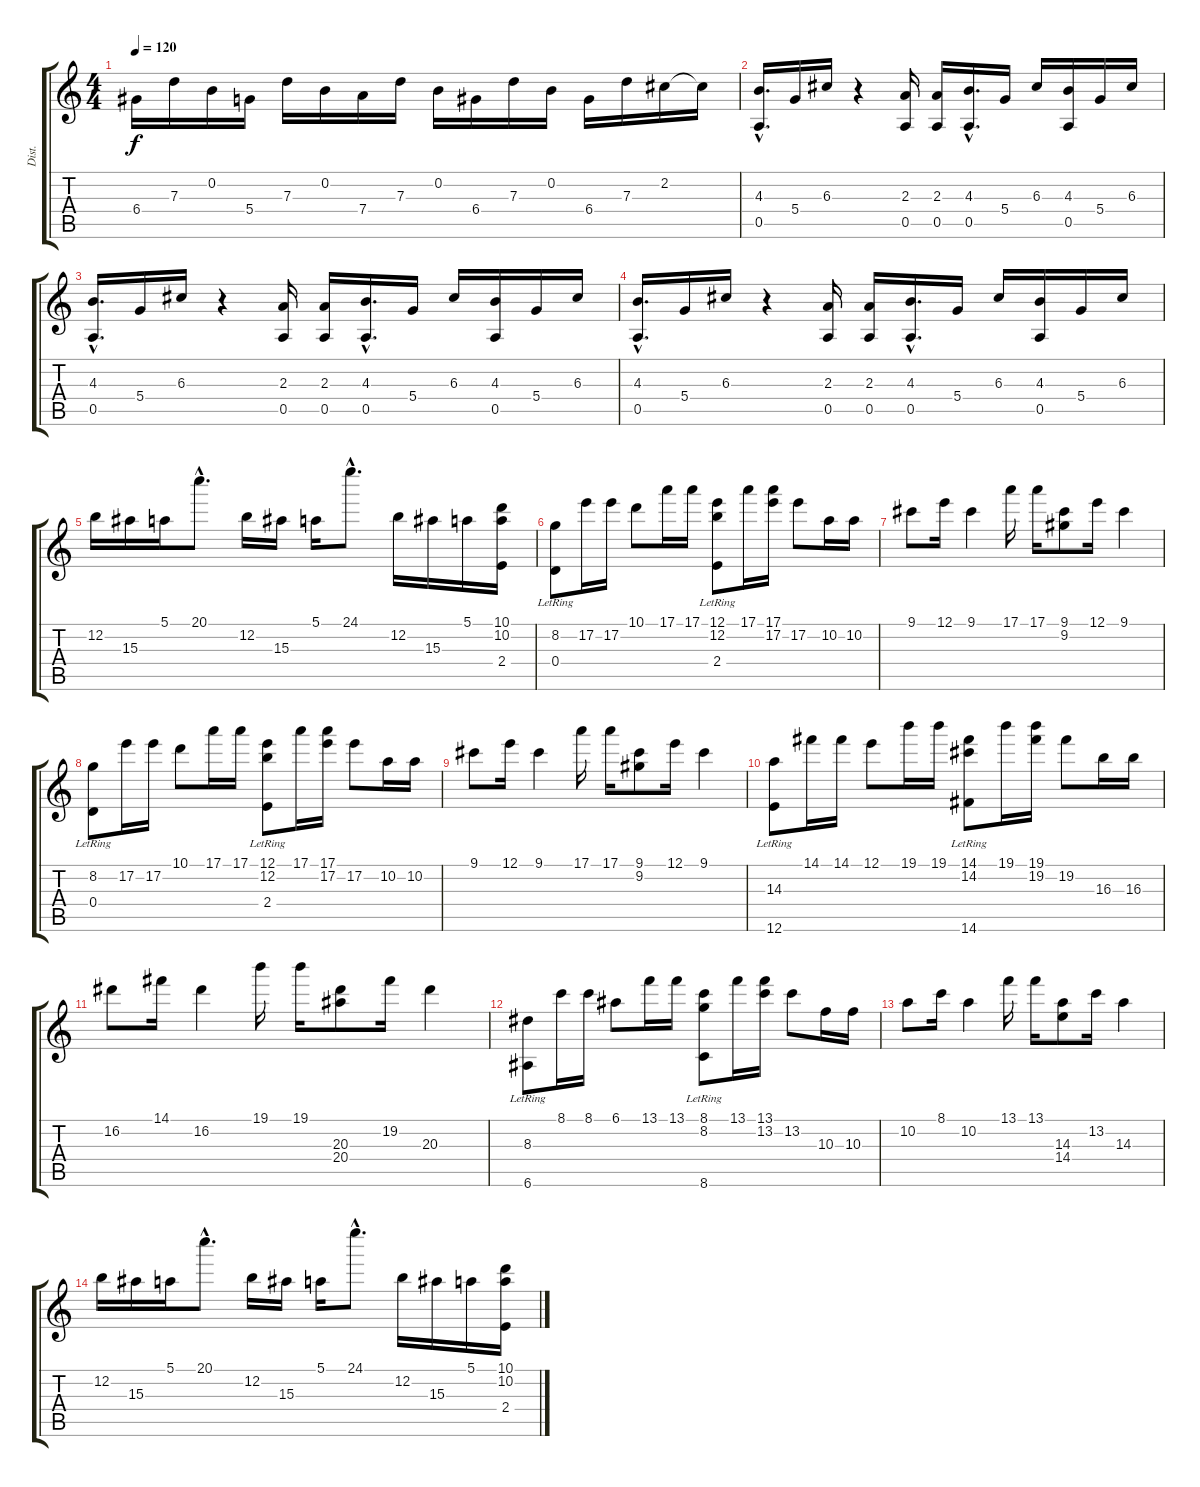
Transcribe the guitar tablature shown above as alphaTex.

\track ("Dist." "Dist.") {instrument distortionguitar}
\staff {score tabs}
\tuning (E4 B3 G3 D3 A2 E2) {hide}
\ts (4 4)
\tempo 120
\clef g2
\ks c
6.4.16{dy f} 7.3.16 0.2.16 5.4.16 7.3.16 0.2.16 7.4.16 7.3.16 0.2.16 6.4.16 7.3.16 0.2.16 6.4.16 7.3.16 2.2.16 2.2{t}.16 |
(4.3{hac} 0.5{hac}).16{d} 5.4.16 6.3.16 r.4 (2.3 0.5).16 (2.3 0.5).16 (4.3{hac} 0.5{hac}).16{d} 5.4.16 6.3.16 (4.3 0.5).16 5.4.16 6.3.16 |
(4.3{hac} 0.5{hac}).16{d} 5.4.16 6.3.16 r.4 (2.3 0.5).16 (2.3 0.5).16 (4.3{hac} 0.5{hac}).16{d} 5.4.16 6.3.16 (4.3 0.5).16 5.4.16 6.3.16 |
(4.3{hac} 0.5{hac}).16{d} 5.4.16 6.3.16 r.4 (2.3 0.5).16 (2.3 0.5).16 (4.3{hac} 0.5{hac}).16{d} 5.4.16 6.3.16 (4.3 0.5).16 5.4.16 6.3.16 |
12.2.16 15.3.16 5.1.16 20.1{hac}.8{d} 12.2.16 15.3.16 5.1.16 24.1{hac}.8{d} 12.2.16 15.3.16 5.1.16 (10.1 10.2 2.4).16 |
(8.2 0.4{lr}).8 17.2.16 17.2.16 10.1.8 17.1.16 17.1.16 (12.1 12.2 2.4{lr}).8 17.1.16 (17.1 17.2).16 17.2.8 10.2.16 10.2.16 |
9.1.8 12.1.16 9.1.4 17.1.16 17.1.16 (9.1 9.2).8 12.1.16 9.1.4 |
(8.2 0.4{lr}).8 17.2.16 17.2.16 10.1.8 17.1.16 17.1.16 (12.1 12.2 2.4{lr}).8 17.1.16 (17.1 17.2).16 17.2.8 10.2.16 10.2.16 |
9.1.8 12.1.16 9.1.4 17.1.16 17.1.16 (9.1 9.2).8 12.1.16 9.1.4 |
(14.3 12.6{lr}).8 14.1.16 14.1.16 12.1.8 19.1.16 19.1.16 (14.1 14.2 14.6{lr}).8 19.1.16 (19.1 19.2).16 19.2.8 16.3.16 16.3.16 |
16.2.8 14.1.16 16.2.4 19.1.16 19.1.16 (20.3 20.4).8 19.2.16 20.3.4 |
(8.3 6.6{lr}).8 8.1.16 8.1.16 6.1.8 13.1.16 13.1.16 (8.1 8.2 8.6{lr}).8 13.1.16 (13.1 13.2).16 13.2.8 10.3.16 10.3.16 |
10.2.8 8.1.16 10.2.4 13.1.16 13.1.16 (14.3 14.4).8 13.2.16 14.3.4 |
12.2.16 15.3.16 5.1.16 20.1{hac}.8{d} 12.2.16 15.3.16 5.1.16 24.1{hac}.8{d} 12.2.16 15.3.16 5.1.16 (10.1 10.2 2.4).16
